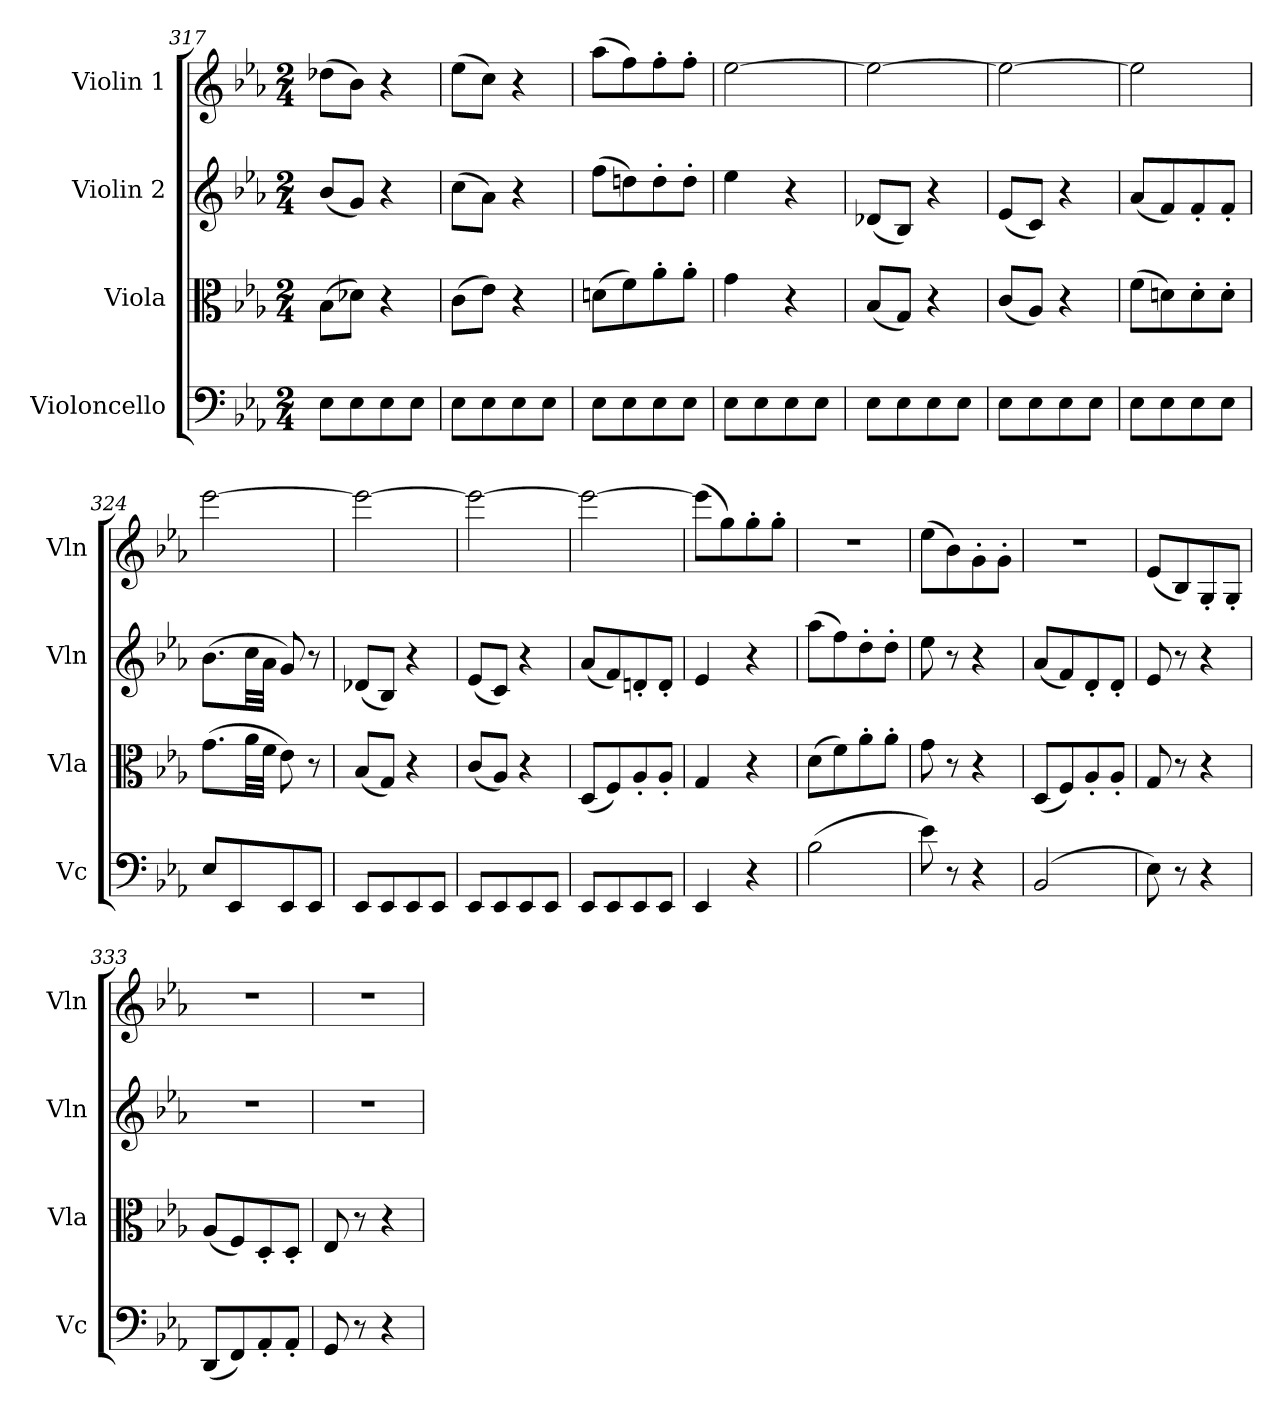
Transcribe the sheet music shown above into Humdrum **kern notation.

**kern	**kern	**kern	**kern
*part4	*part3	*part2	*part1
*staff4	*staff3	*staff2	*staff1
*I"Violoncello	*I"Viola	*I"Violin 2	*I"Violin 1
*I'Vc	*I'Vla	*I'Vln	*I'Vln
*clefF4	*clefC3	*clefG2	*clefG2
*k[b-e-a-]	*k[b-e-a-]	*k[b-e-a-]	*k[b-e-a-]
*M2/4	*M2/4	*M2/4	*M2/4
=317	=317	=317	=317
8E-\L	(8B-\L	(8b-/L	(8dd-X\L
8E-\	8d-X\J)	8g/J)	8b-\J)
8E-\	4r	4r	4r
8E-\J	.	.	.
=318	=318	=318	=318
8E-\L	(8c\L	(8cc\L	(8ee-\L
8E-\	8e-\J)	8a-\J)	8cc\J)
8E-\	4r	4r	4r
8E-\J	.	.	.
=319	=319	=319	=319
8E-\L	(8dn\L	(8ff\L	(8aa-\L
8E-\	8f\)	8ddn\)	8ff\)
8E-\	8a-'\	8dd'\	8ff'\
8E-\J	8a-'\J	8dd'\J	8ff'\J
!!LO:LB:g=z
=320	=320	=320	=320
8E-\L	4g\	4ee-\	[2ee-\
8E-\	.	.	.
8E-\	4r	4r	.
8E-\J	.	.	.
!!LO:LB:g=z
=321	=321	=321	=321
8E-\L	(8B-/L	(8d-X/L	2ee-\_
8E-\	8G/J)	8B-/J)	.
8E-\	4r	4r	.
8E-\J	.	.	.
=322	=322	=322	=322
8E-\L	(8c/L	(8e-/L	2ee-\_
8E-\	8A-/J)	8c/J)	.
8E-\	4r	4r	.
8E-\J	.	.	.
=323	=323	=323	=323
8E-\L	(8f\L	(8a-/L	2ee-\]
8E-\	8dn\)	8f/)	.
8E-\	8d'\	8f'/	.
8E-\J	8d'\J	8f'/J	.
=324	=324	=324	=324
8E-/L	(8.g\L	(8.b-\L	[2eee-\
8EE-/	.	.	.
.	32a-\LL	32cc\LL	.
.	32f\JJJ	32a-\JJJ	.
8EE-/	8e-\)	8g/)	.
8EE-/J	8r	8r	.
=325	=325	=325	=325
8EE-/L	(8B-/L	(8d-X/L	2eee-\_
8EE-/	8G/J)	8B-/J)	.
8EE-/	4r	4r	.
8EE-/J	.	.	.
=326	=326	=326	=326
8EE-/L	(8c/L	(8e-/L	2eee-\_
8EE-/	8A-/J)	8c/J)	.
8EE-/	4r	4r	.
8EE-/J	.	.	.
=327	=327	=327	=327
8EE-/L	(8D/L	(8a-/L	2eee-\_
8EE-/	8F/)	8f/)	.
8EE-/	8A-'/	8dn'/	.
8EE-/J	8A-'/J	8d'/J	.
=328	=328	=328	=328
4EE-/	4G/	4e-/	(8eee-\L]
.	.	.	8gg\)
4r	4r	4r	8gg'\
.	.	.	8gg'\J
=329	=329	=329	=329
(2B-\	(8d\L	(8aa-\L	2r
.	8f\)	8ff\)	.
.	8a-'\	8dd'\	.
.	8a-'\J	8dd'\J	.
=330	=330	=330	=330
8e-\)	8g\	8ee-\	(8ee-\L
8r	8r	8r	8b-\)
4r	4r	4r	8g'\
.	.	.	8g'\J
!!LO:LB:g=z
=331	=331	=331	=331
(2BB-/	(8D/L	(8a-/L	2r
.	8F/)	8f/)	.
.	8A-'/	8d'/	.
.	8A-'/J	8d'/J	.
=332	=332	=332	=332
8E-\)	8G/	8e-/	(8e-/L
8r	8r	8r	8B-/)
4r	4r	4r	8G'/
.	.	.	8G'/J
=333	=333	=333	=333
(8DD/L	(8A-/L	2r	2r
8FF/)	8F/)	.	.
8AA-'/	8D'/	.	.
8AA-'/J	8D'/J	.	.
=334	=334	=334	=334
8GG/	8E-/	2r	2r
8r	8r	.	.
4r	4r	.	.
=	=	=	=
*-	*-	*-	*-
